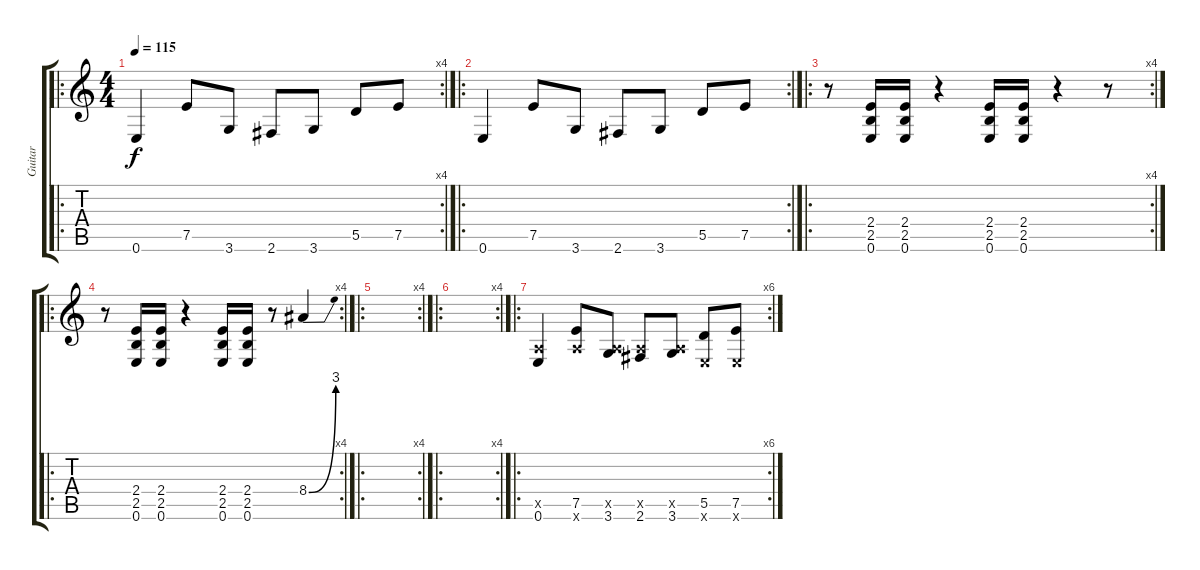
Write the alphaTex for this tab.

\track ("Guitar" "Guitar") {instrument distortionguitar}
\staff {score tabs}
\tuning (E4 B3 G3 D3 A2 E2) {hide}
\ro
\rc 4
\ts (4 4)
\tempo 115
\clef g2
\ks c
0.6.4{dy f instrument distortionguitar} 7.5.8 3.6.8 2.6.8 3.6.8 5.5.8 7.5.8 |
\ro
\rc 2
0.6.4 7.5.8 3.6.8 2.6.8 3.6.8 5.5.8 7.5.8 |
\ro
\rc 4
r.8 (2.4 2.5 0.6).16 (2.4 2.5 0.6).16 r.4 (2.4 2.5 0.6).16 (2.4 2.5 0.6).16 r.4 r.8 |
\ro
\rc 4
r.8 (2.4 2.5 0.6).16 (2.4 2.5 0.6).16 r.4 (2.4 2.5 0.6).16 (2.4 2.5 0.6).16 r.8 8.4{be (bend 0 0 60 12)}.4 |
\ro
\rc 4
|
\ro
\rc 4
|
\ro
\rc 6
(0.5{x} 0.6).4 (7.5 5.6{x}).8 (0.5{x} 3.6).8 (0.5{x} 2.6).8 (0.5{x} 3.6).8 (5.5 0.6{x}).8 (7.5 0.6{x}).8
